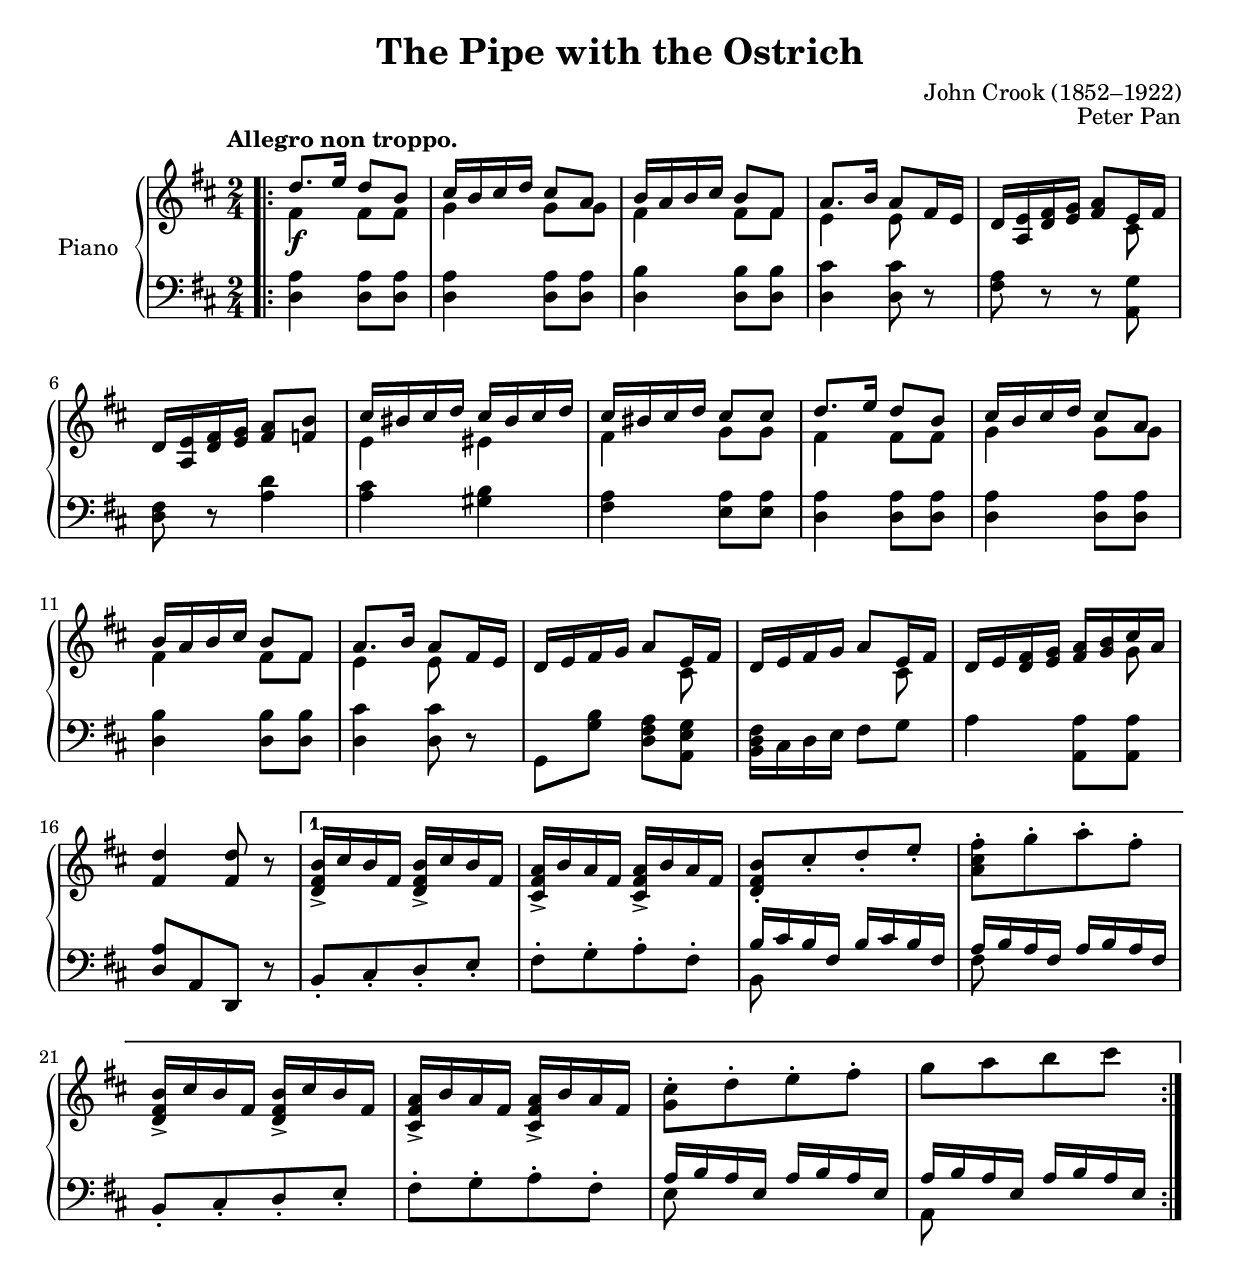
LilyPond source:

\version "2.19.52"
\language "english"
\include "Peter_Pan.ily"

\header {
  title = "The Pipe with the Ostrich"
% style = "Incidental"
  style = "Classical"
}

global = {
  \key d \major
  \time 2/4
}

dynamics = {
  \set Score.tempoHideNote = ##t
  \tempo "Allegro non troppo." 4 = 120

  \repeat volta 2 {
    \bar ".|:"

	s4\f	s4	|
	s2*3

	s2*4
	s2*4
	s2*4
  }
  \alternative {
	{ s2*8 }
	{ }
  }
}

upperOne = \relative c'' {
  \repeat volta 2 {
	d8.			e16	d8		b8		|
	cs16	b	cs	d	cs8		a		|
	b16	a	b	cs	b8		fs		|
	a8.			b16	a8		fs16	e	|

	d16	<a e'>	<d fs>	<e g>	<fs a>8		e16	fs	|
	d16	<a e'>	<d fs>	<e g>	<fs a>8		<f b>8		|
	cs'16	bs	cs	d	cs	bs	cs	d	|
	cs16	bs	cs	d	cs8		cs		|

	d8.			e16	d8		b8		|
	cs16	b	cs	d	cs8		a		|
	b16	a	b	cs	b8		fs		|
	a8.			b16	a8		fs16	e	|

	d16	e	fs	g	a8		e16	fs	|
	d16	e	fs	g	a8		e16	fs	|
	d16	e	<d fs>	<e g>	<fs a>	<g b>	cs	a	|
    \oneVoice
	<fs d'>4			q8		r8		|
  }
  \alternative {
    {
	<d fs b>16-> cs' b	fs	q->	cs'	b	fs	|
	<cs fs a>16-> b' a	fs	q->	b	a	fs	|
	<d fs b>8-.[	cs'-.		d-.		e-.]		|
	<a, cs fs>8-.[	g'-.		a-.		fs-.]		|

	<d, fs b>16-> cs' b	fs	q->	cs'	b	fs	|
	<cs fs a>16-> b' a	fs	q->	b	a	fs	|
	<g cs>8-.[	d'-.		e-.		fs-.]		|
	g8[		a		b		cs]		|
    }
    { }
  }
}

upperTwo = \relative c' {
  \repeat volta 2 {
	fs4				fs8		fs		|
	g4				g8		g		|
	fs4				fs8		fs		|
	e4				e8		s		|

	s8*3						cs8		|
	s2								|
	e4				es				|
	fs4				g8		g		|

	fs4				fs8		fs		|
	g4				g8		g		|
	fs4				fs8		fs		|
	e4				e8		s		|

	s8*3						cs8		|
	s8*3						cs8		|
	s8*3						g'8		|
	s2								|
  }
  \alternative {
    { s2*8 }
    { }
  }
}

upper = {
  \clef treble
  \global
  <<
    \upperOne
    \\
    \upperTwo
  >>
}

lower = \relative c {
  \clef bass
  \global

  \repeat volta 2 {
	<d a'>4				q8		q		|
	q4				q8		q		|
	<d b'>4				q8		q		|
	<d cs'>4			q8		r		|

	<fs a>8		r		r		<a, g'>		|
	<d fs>		r		<a' d>4				|
	<a cs>				<gs b>				|
	<fs a>				<e a>8		q		|

	<d a'>4				q8		q		|
	q4				q8		q		|
	<d b'>4				q8		q		|
	<d cs'>4			q8		r		|

	g,8		<g' b>		<d fs a>	<a e' g>	|
	<b d fs>16 cs	d	e	fs8		g		|
	a4				<a, a'>8	q		|
	<d a'>8[	a		d,]		r		|
  }
  \alternative {
    {
	b'8-.[		cs-.		d-.		e-.]		|
	fs8-.[		g-.		a-.		fs-.]		|
      <<
        {
	b16	cs	b	fs	b	cs	b	fs	|%=
	a16	b	a	fs	a	b	a	fs	|%=
        }
        \\
        {
	b,8		s8*3						|%=
	fs'8		s8*3						|%=
        }
      >>								||

	b,8-.[		cs-.		d-.		e-.]		|
	fs8-.[		g-.		a-.		fs-.]		|

      <<
        {
	a16	b	a	e	a	b	a	e	|%=
	a16	b	a	e	a	b	a	e	|%=
        }
        \\
        {
	e8		s8*3						|%=
	a,8		s8*3						|%=
        }
      >>								||
    }
    { }
  }
}

\score {
  \new PianoStaff
    \with {
      instrumentName = #"Piano"
    }
  <<
    \new Staff = "upper" \upper
    \new Dynamics = "dynamics" \dynamics
    \new Staff = "lower" \lower
  >>
  \layout {}
}

\score {
  \new PianoStaff
  <<
    \new Staff = "upper"
      \with {
        midiInstrument = #"pan flute"
      }
    \unfoldRepeats
    <<
      \upper
      \dynamics
    >>
    \new Staff = "lower"
      \with {
        midiInstrument = #"acoustic grand"
      }
    \unfoldRepeats
    <<
      \lower
      \dynamics
    >>
  >>
  \midi {}
}
